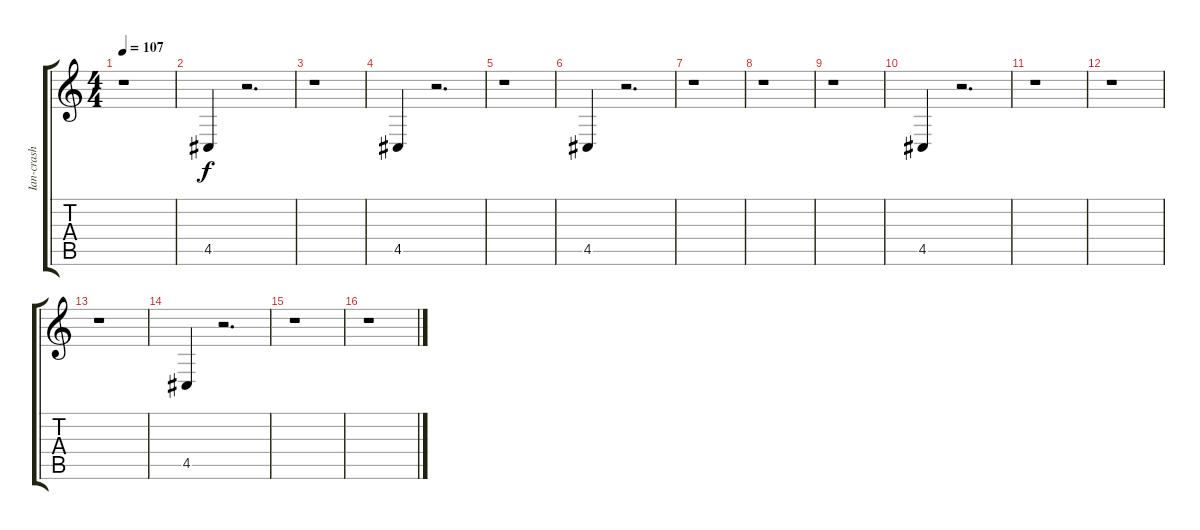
\track ("Ian-crash" "Ian-crash") {instrument acousticgrandpiano}
\staff {score tabs}
\tuning (E4 B3 G3 D3 A2 E2) {hide}
\ts (4 4)
\tempo 107
\clef g2
\ks c
r.1{dy f} |
4.5.4 r.2{d} |
r.1 |
4.5.4 r.2{d} |
r.1 |
4.5.4 r.2{d} |
r.1 |
r.1 |
r.1 |
4.5.4 r.2{d} |
r.1 |
r.1 |
r.1 |
4.5.4 r.2{d} |
r.1 |
r.1
